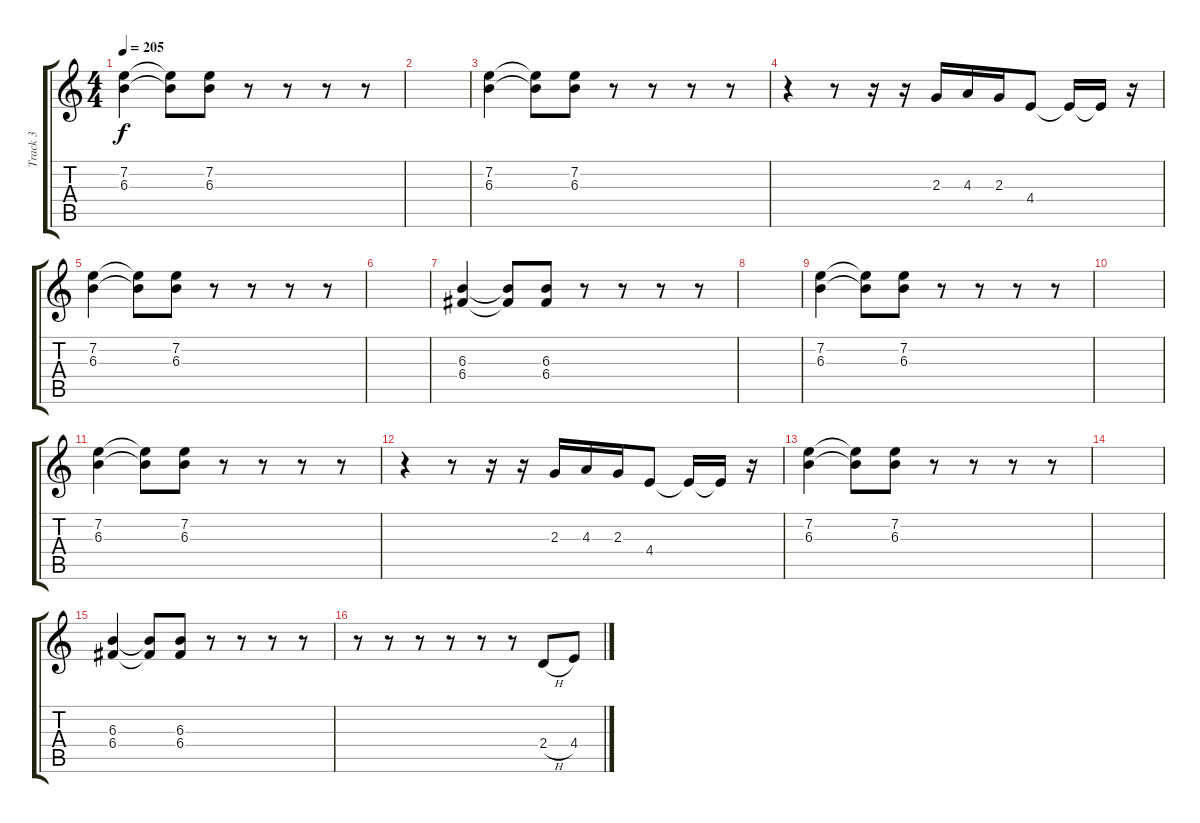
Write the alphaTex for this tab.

\track ("Track 3" "Track 3") {instrument overdrivenguitar}
\staff {score tabs}
\tuning (D4 A3 F3 C3 G2 D2) {hide}
\ts (4 4)
\tempo 205
\clef g2
\ks c
(7.2 6.3).4{dy f} (7.2{t} 6.3{t}).8 (7.2 6.3).8 r.8 r.8 r.8 r.8 |
|
(7.2 6.3).4 (7.2{t} 6.3{t}).8 (7.2 6.3).8 r.8 r.8 r.8 r.8 |
r.4 r.8 r.16 r.16 2.3.16 4.3.16 2.3.16 4.4.8 4.4{t}.16 4.4{t}.16 r.16 |
(7.2 6.3).4 (7.2{t} 6.3{t}).8 (7.2 6.3).8 r.8 r.8 r.8 r.8 |
|
(6.3 6.4).4 (6.3{t} 6.4{t}).8 (6.3 6.4).8 r.8 r.8 r.8 r.8 |
|
(7.2 6.3).4 (7.2{t} 6.3{t}).8 (7.2 6.3).8 r.8 r.8 r.8 r.8 |
|
(7.2 6.3).4 (7.2{t} 6.3{t}).8 (7.2 6.3).8 r.8 r.8 r.8 r.8 |
r.4 r.8 r.16 r.16 2.3.16 4.3.16 2.3.16 4.4.8 4.4{t}.16 4.4{t}.16 r.16 |
(7.2 6.3).4 (7.2{t} 6.3{t}).8 (7.2 6.3).8 r.8 r.8 r.8 r.8 |
|
(6.3 6.4).4 (6.3{t} 6.4{t}).8 (6.3 6.4).8 r.8 r.8 r.8 r.8 |
r.8 r.8 r.8 r.8 r.8 r.8 2.4{h}.8 4.4.8
